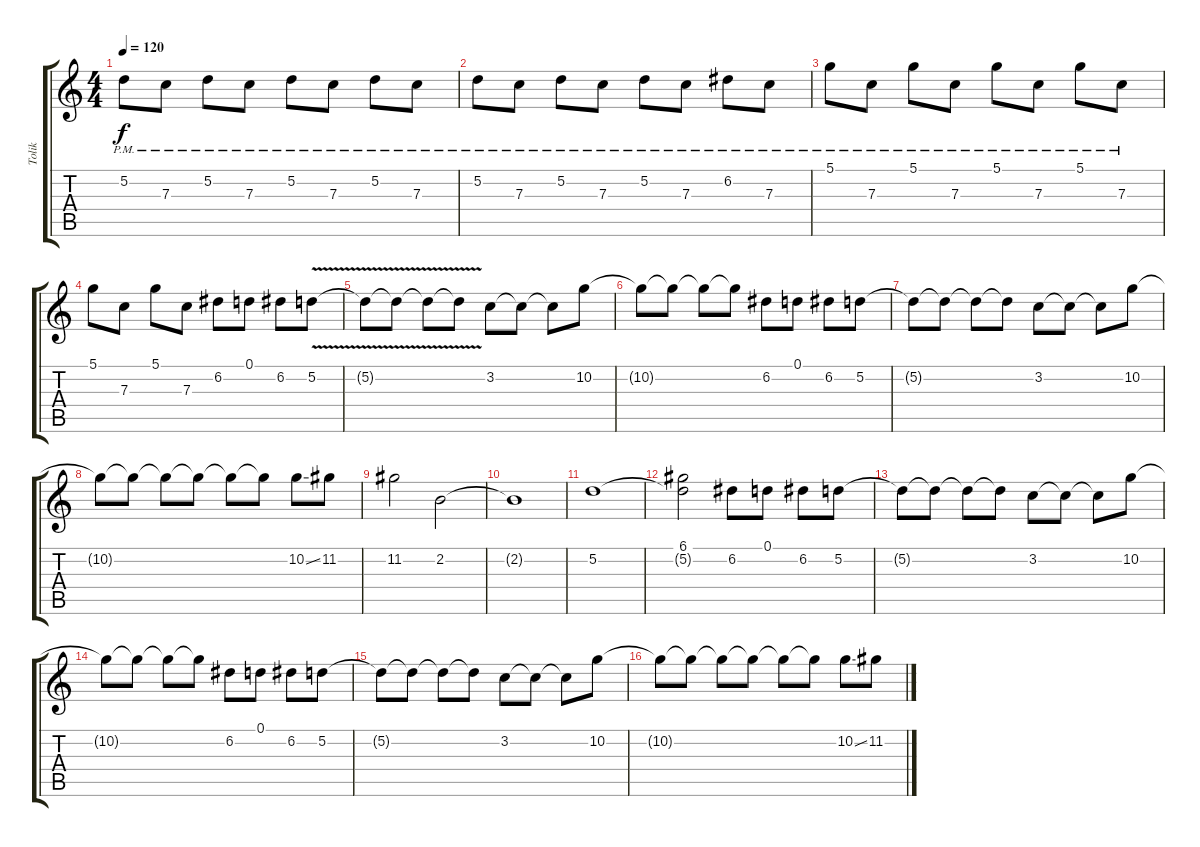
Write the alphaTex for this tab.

\track ("Tolik" "Tolik") {instrument distortionguitar}
\staff {score tabs}
\tuning (D4 A3 F3 C3 G2 C2) {hide}
\ts (4 4)
\tempo 120
\clef g2
\ks c
5.2{pm}.8{dy f} 7.3{pm}.8 5.2{pm}.8 7.3{pm}.8 5.2{pm}.8 7.3{pm}.8 5.2{pm}.8 7.3{pm}.8 |
5.2{pm}.8 7.3{pm}.8 5.2{pm}.8 7.3{pm}.8 5.2{pm}.8 7.3{pm}.8 6.2{pm}.8 7.3{pm}.8 |
5.1{pm}.8 7.3{pm}.8 5.1{pm}.8 7.3{pm}.8 5.1{pm}.8 7.3{pm}.8 5.1{pm}.8 7.3{pm}.8 |
5.1.8 7.3.8 5.1.8 7.3.8 6.2.8 0.1.8 6.2.8 5.2{v}.8 |
5.2{v t}.8 5.2{v t}.8 5.2{v t}.8 5.2{v t}.8 3.2.8 3.2{t}.8 3.2{t}.8 10.2.8 |
10.2{t}.8 10.2{t}.8 10.2{t}.8 10.2{t}.8 6.2.8 0.1.8 6.2.8 5.2.8 |
5.2{t}.8 5.2{t}.8 5.2{t}.8 5.2{t}.8 3.2.8 3.2{t}.8 3.2{t}.8 10.2.8 |
10.2{t}.8 10.2{t}.8 10.2{t}.8 10.2{t}.8 10.2{t}.8 10.2{t}.8 10.2{ss}.8 11.2.8 |
11.2.2 2.2.2 |
2.2{t}.1 |
5.2.1 |
(6.1 5.2{t}).2 6.2.8 0.1.8 6.2.8 5.2.8 |
5.2{t}.8 5.2{t}.8 5.2{t}.8 5.2{t}.8 3.2.8 3.2{t}.8 3.2{t}.8 10.2.8 |
10.2{t}.8 10.2{t}.8 10.2{t}.8 10.2{t}.8 6.2.8 0.1.8 6.2.8 5.2.8 |
5.2{t}.8 5.2{t}.8 5.2{t}.8 5.2{t}.8 3.2.8 3.2{t}.8 3.2{t}.8 10.2.8 |
10.2{t}.8 10.2{t}.8 10.2{t}.8 10.2{t}.8 10.2{t}.8 10.2{t}.8 10.2{ss}.8 11.2.8
